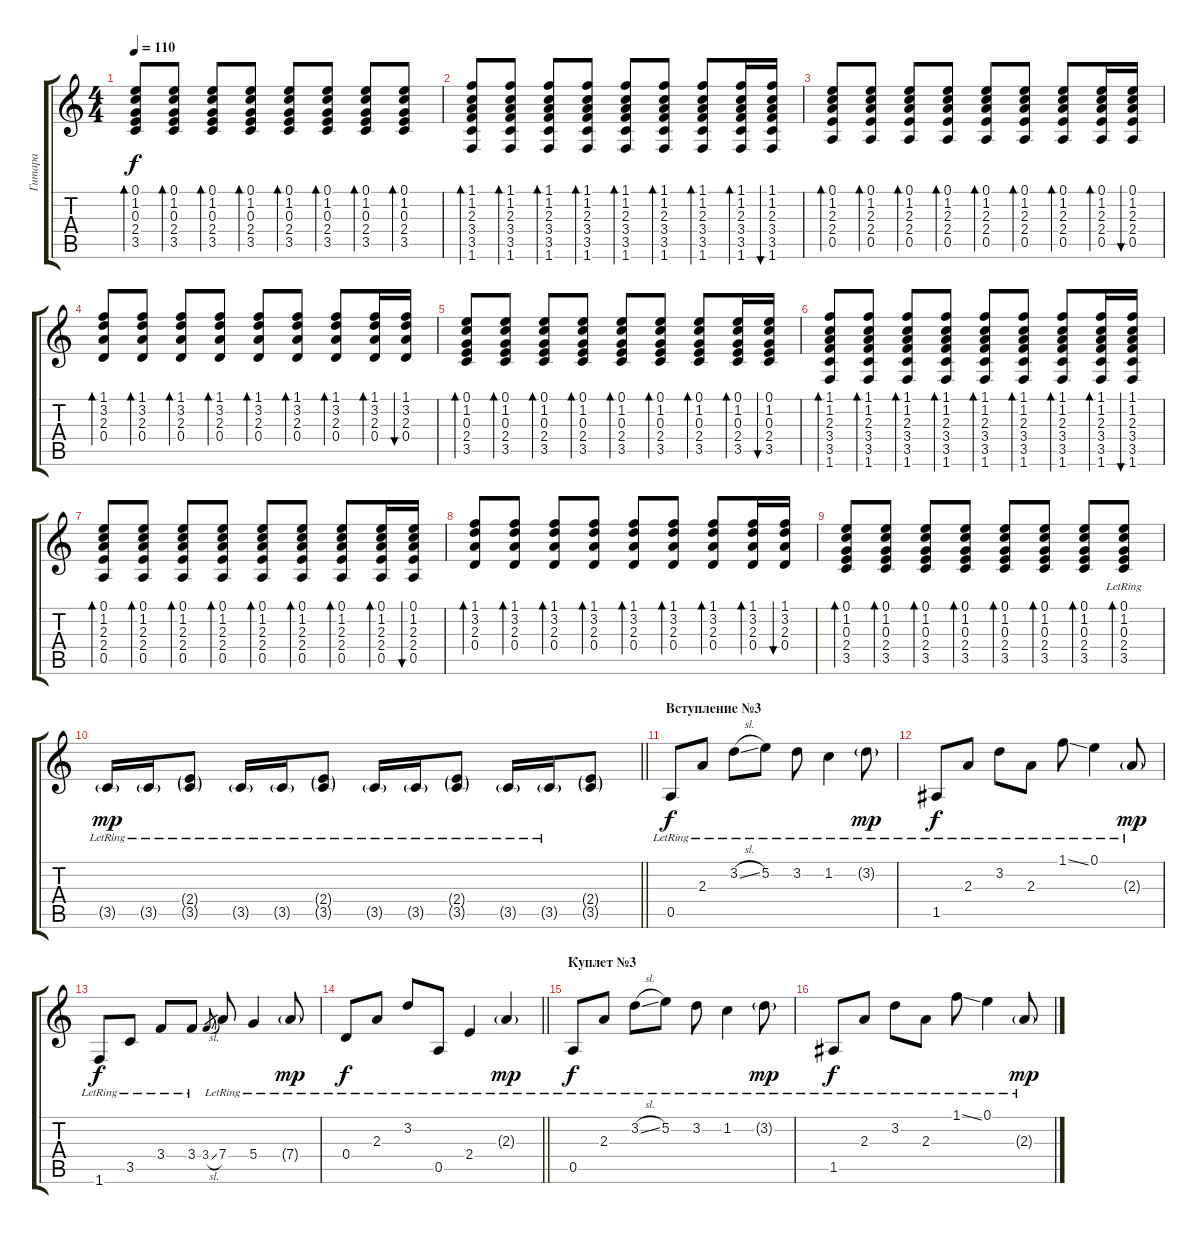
\track ("Гитара" "Гитара") {instrument acousticguitarsteel}
\staff {score tabs}
\tuning (E4 B3 G3 D3 A2 E2) {hide}
\ts (4 4)
\tempo 110
\clef g2
\ks c
(0.1 1.2 0.3 2.4 3.5).8{bd 60 dy f} (0.1 1.2 0.3 2.4 3.5).8{bd 60} (0.1 1.2 0.3 2.4 3.5).8{bd 60} (0.1 1.2 0.3 2.4 3.5).8{bd 60} (0.1 1.2 0.3 2.4 3.5).8{bd 60} (0.1 1.2 0.3 2.4 3.5).8{bd 60} (0.1 1.2 0.3 2.4 3.5).8{bd 60} (0.1 1.2 0.3 2.4 3.5).8{bd 60} |
(1.1 1.2 2.3 3.4 3.5 1.6).8{bd 60} (1.1 1.2 2.3 3.4 3.5 1.6).8{bd 60} (1.1 1.2 2.3 3.4 3.5 1.6).8{bd 60} (1.1 1.2 2.3 3.4 3.5 1.6).8{bd 60} (1.1 1.2 2.3 3.4 3.5 1.6).8{bd 60} (1.1 1.2 2.3 3.4 3.5 1.6).8{bd 60} (1.1 1.2 2.3 3.4 3.5 1.6).8{bd 60} (1.1 1.2 2.3 3.4 3.5 1.6).16{bd 60} (1.1 1.2 2.3 3.4 3.5 1.6).16{bu 60} |
(0.1 1.2 2.3 2.4 0.5).8{bd 60} (0.1 1.2 2.3 2.4 0.5).8{bd 60} (0.1 1.2 2.3 2.4 0.5).8{bd 60} (0.1 1.2 2.3 2.4 0.5).8{bd 60} (0.1 1.2 2.3 2.4 0.5).8{bd 60} (0.1 1.2 2.3 2.4 0.5).8{bd 60} (0.1 1.2 2.3 2.4 0.5).8{bd 60} (0.1 1.2 2.3 2.4 0.5).16{bd 60} (0.1 1.2 2.3 2.4 0.5).16{bu 60} |
(1.1 3.2 2.3 0.4).8{bd 60} (1.1 3.2 2.3 0.4).8{bd 60} (1.1 3.2 2.3 0.4).8{bd 60} (1.1 3.2 2.3 0.4).8{bd 60} (1.1 3.2 2.3 0.4).8{bd 60} (1.1 3.2 2.3 0.4).8{bd 60} (1.1 3.2 2.3 0.4).8{bd 60} (1.1 3.2 2.3 0.4).16{bd 60} (1.1 3.2 2.3 0.4).16{bu 60} |
(0.1 1.2 0.3 2.4 3.5).8{bd 60} (0.1 1.2 0.3 2.4 3.5).8{bd 60} (0.1 1.2 0.3 2.4 3.5).8{bd 60} (0.1 1.2 0.3 2.4 3.5).8{bd 60} (0.1 1.2 0.3 2.4 3.5).8{bd 60} (0.1 1.2 0.3 2.4 3.5).8{bd 60} (0.1 1.2 0.3 2.4 3.5).8{bd 60} (0.1 1.2 0.3 2.4 3.5).16{bd 60} (0.1 1.2 0.3 2.4 3.5).16{bu 60} |
(1.1 1.2 2.3 3.4 3.5 1.6).8{bd 60} (1.1 1.2 2.3 3.4 3.5 1.6).8{bd 60} (1.1 1.2 2.3 3.4 3.5 1.6).8{bd 60} (1.1 1.2 2.3 3.4 3.5 1.6).8{bd 60} (1.1 1.2 2.3 3.4 3.5 1.6).8{bd 60} (1.1 1.2 2.3 3.4 3.5 1.6).8{bd 60} (1.1 1.2 2.3 3.4 3.5 1.6).8{bd 60} (1.1 1.2 2.3 3.4 3.5 1.6).16{bd 60} (1.1 1.2 2.3 3.4 3.5 1.6).16{bu 60} |
(0.1 1.2 2.3 2.4 0.5).8{bd 60} (0.1 1.2 2.3 2.4 0.5).8{bd 60} (0.1 1.2 2.3 2.4 0.5).8{bd 60} (0.1 1.2 2.3 2.4 0.5).8{bd 60} (0.1 1.2 2.3 2.4 0.5).8{bd 60} (0.1 1.2 2.3 2.4 0.5).8{bd 60} (0.1 1.2 2.3 2.4 0.5).8{bd 60} (0.1 1.2 2.3 2.4 0.5).16{bd 60} (0.1 1.2 2.3 2.4 0.5).16{bu 60} |
(1.1 3.2 2.3 0.4).8{bd 60} (1.1 3.2 2.3 0.4).8{bd 60} (1.1 3.2 2.3 0.4).8{bd 60} (1.1 3.2 2.3 0.4).8{bd 60} (1.1 3.2 2.3 0.4).8{bd 60} (1.1 3.2 2.3 0.4).8{bd 60} (1.1 3.2 2.3 0.4).8{bd 60} (1.1 3.2 2.3 0.4).16{bd 60} (1.1 3.2 2.3 0.4).16{bu 60} |
(0.1 1.2 0.3 2.4 3.5).8{bd 60} (0.1 1.2 0.3 2.4 3.5).8{bd 60} (0.1 1.2 0.3 2.4 3.5).8{bd 60} (0.1 1.2 0.3 2.4 3.5).8{bd 60} (0.1 1.2 0.3 2.4 3.5).8{bd 60} (0.1 1.2 0.3 2.4 3.5).8{bd 60} (0.1 1.2 0.3 2.4 3.5).8{bd 60} (0.1{lr} 1.2{lr} 0.3{lr} 2.4{lr} 3.5{lr}).8{bd 60} |
\barLineRight lightlight
3.5{g lr}.16{dy mp volume 4} 3.5{g lr}.16 (2.4{g} 3.5{g lr}).8 3.5{g lr}.16 3.5{g lr}.16 (2.4{g} 3.5{g lr}).8 3.5{g lr}.16 3.5{g lr}.16 (2.4{g} 3.5{g lr}).8 3.5{g lr}.16 3.5{g lr}.16 (2.4{g} 3.5{g}).8 |
\section ("" "Вступление №3")
0.5{lr}.8{dy f volume 12} 2.3{lr}.8 3.2{sl lr}.8 5.2{lr}.8 3.2{lr}.8 1.2{lr}.4 3.2{g lr}.8{dy mp} |
1.5{lr}.8{dy f} 2.3{lr}.8 3.2{lr}.8 2.3{lr}.8 1.1{ss lr}.8 0.1{lr}.4 2.3{g lr}.8{dy mp} |
1.6{lr}.8{dy f} 3.5{lr}.8 3.4{lr}.8 3.4{lr}.8 3.4{sl}.8{gr} 7.4{lr}.8 5.4{lr}.4 7.4{g lr}.8{dy mp} |
\barLineRight lightlight
0.4{lr}.8{dy f} 2.3{lr}.8 3.2{lr}.8 0.5{lr}.8 2.4{lr}.4 2.3{g lr}.4{dy mp} |
\section ("" "Куплет №3")
0.5{lr}.8{dy f} 2.3{lr}.8 3.2{sl lr}.8 5.2{lr}.8 3.2{lr}.8 1.2{lr}.4 3.2{g lr}.8{dy mp} |
1.5{lr}.8{dy f} 2.3{lr}.8 3.2{lr}.8 2.3{lr}.8 1.1{ss lr}.8 0.1{lr}.4 2.3{g lr}.8{dy mp}
